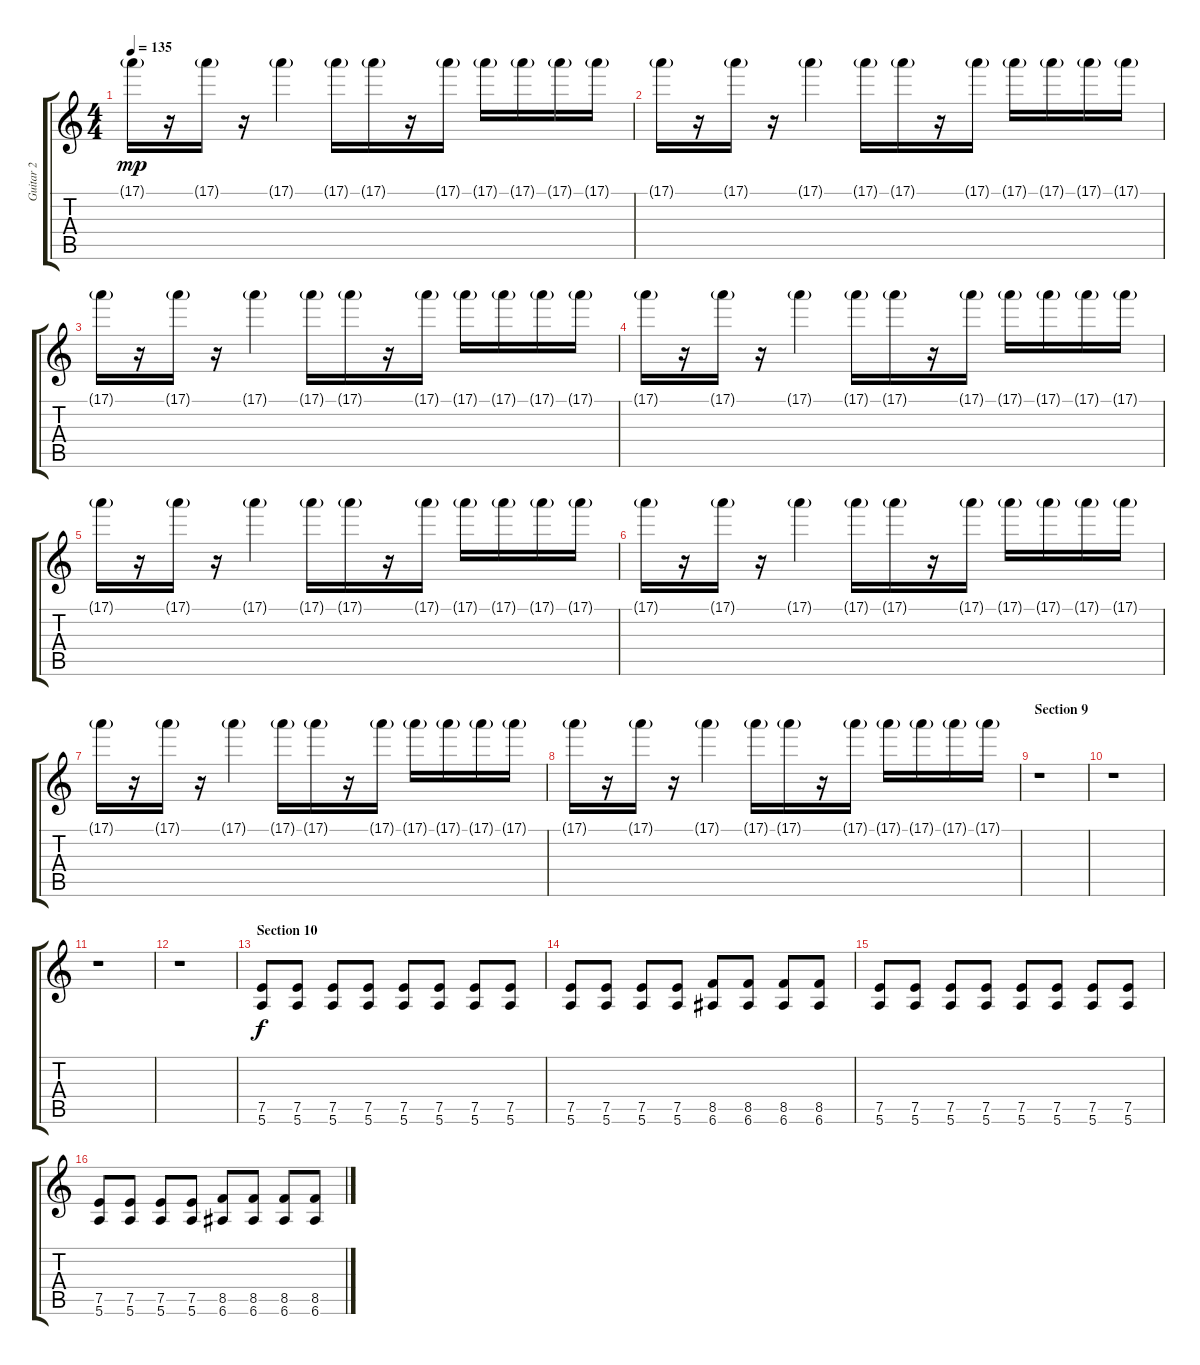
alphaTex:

\track ("Guitar 2" "Guitar 2") {instrument distortionguitar}
\staff {score tabs}
\tuning (E4 B3 G3 D3 A2 E2) {hide}
\ts (4 4)
\tempo 135
\clef g2
\ks c
17.1{g}.16{dy mp} r.16 17.1{g}.16 r.16 17.1{g}.4 17.1{g}.16 17.1{g}.16 r.16 17.1{g}.16 17.1{g}.16 17.1{g}.16 17.1{g}.16 17.1{g}.16 |
17.1{g}.16 r.16 17.1{g}.16 r.16 17.1{g}.4 17.1{g}.16 17.1{g}.16 r.16 17.1{g}.16 17.1{g}.16 17.1{g}.16 17.1{g}.16 17.1{g}.16 |
17.1{g}.16 r.16 17.1{g}.16 r.16 17.1{g}.4 17.1{g}.16 17.1{g}.16 r.16 17.1{g}.16 17.1{g}.16 17.1{g}.16 17.1{g}.16 17.1{g}.16 |
17.1{g}.16 r.16 17.1{g}.16 r.16 17.1{g}.4 17.1{g}.16 17.1{g}.16 r.16 17.1{g}.16 17.1{g}.16 17.1{g}.16 17.1{g}.16 17.1{g}.16 |
17.1{g}.16 r.16 17.1{g}.16 r.16 17.1{g}.4 17.1{g}.16 17.1{g}.16 r.16 17.1{g}.16 17.1{g}.16 17.1{g}.16 17.1{g}.16 17.1{g}.16 |
17.1{g}.16 r.16 17.1{g}.16 r.16 17.1{g}.4 17.1{g}.16 17.1{g}.16 r.16 17.1{g}.16 17.1{g}.16 17.1{g}.16 17.1{g}.16 17.1{g}.16 |
17.1{g}.16 r.16 17.1{g}.16 r.16 17.1{g}.4 17.1{g}.16 17.1{g}.16 r.16 17.1{g}.16 17.1{g}.16 17.1{g}.16 17.1{g}.16 17.1{g}.16 |
17.1{g}.16 r.16 17.1{g}.16 r.16 17.1{g}.4 17.1{g}.16 17.1{g}.16 r.16 17.1{g}.16 17.1{g}.16 17.1{g}.16 17.1{g}.16 17.1{g}.16 |
\section ("" "Section 9")
r.1 |
r.1 |
r.1 |
r.1 |
\section ("" "Section 10")
(7.5 5.6).8{dy f} (7.5 5.6).8 (7.5 5.6).8 (7.5 5.6).8 (7.5 5.6).8 (7.5 5.6).8 (7.5 5.6).8 (7.5 5.6).8 |
(7.5 5.6).8 (7.5 5.6).8 (7.5 5.6).8 (7.5 5.6).8 (8.5 6.6).8 (8.5 6.6).8 (8.5 6.6).8 (8.5 6.6).8 |
(7.5 5.6).8 (7.5 5.6).8 (7.5 5.6).8 (7.5 5.6).8 (7.5 5.6).8 (7.5 5.6).8 (7.5 5.6).8 (7.5 5.6).8 |
(7.5 5.6).8 (7.5 5.6).8 (7.5 5.6).8 (7.5 5.6).8 (8.5 6.6).8 (8.5 6.6).8 (8.5 6.6).8 (8.5 6.6).8
